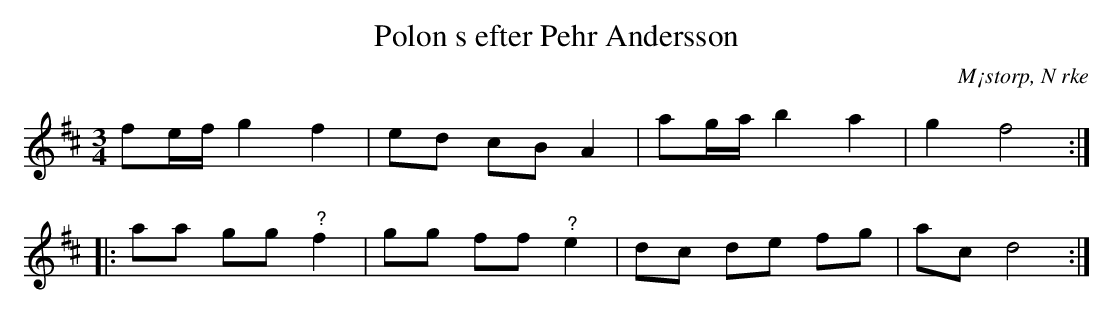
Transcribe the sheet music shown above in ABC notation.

X:1
T:Polon s efter Pehr Andersson
O:M¡storp, N rke
M:3/4
L:1/8
K:D
fe/f/ g2 f2 | ed cB A2 | ag/a/ b2 a2 | g2 f4 ::
aa gg "^?"f2 | gg ff "^?"e2 | dc de fg | ac d4 :|
